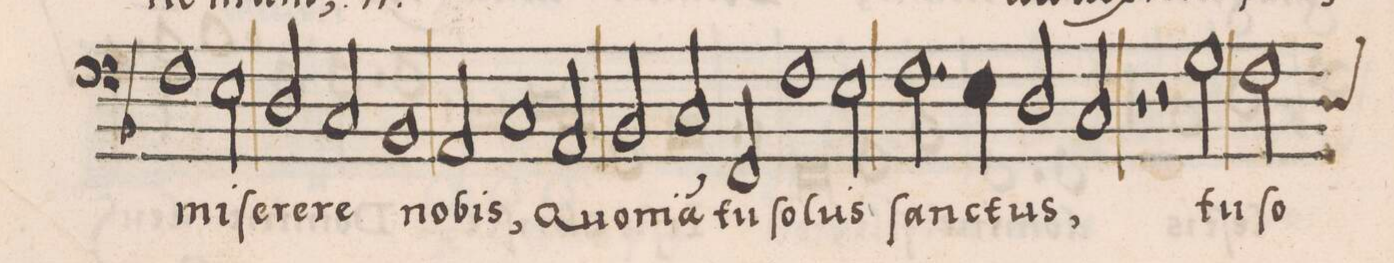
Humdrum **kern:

**kern	**text
*I"BASSVS	*
*clefF4	*
*k[b-]	*
*met(C|)	*
*M2/1	*
1F	mi-
2E\	-ſe-
=77	=77
2D/	-re-
2C/	-re
1BB-	no-
=78	=78
2AA/	-bis,
1C	Quo-
2AA/	.
=79	=79
2BB-/	-ni-
2C/	-a(m)
2FF/	tu
1F	ſo-
=80	=80
2E\	-lus
2.F\	ſanc-
4E\	-tus,
=81	=81
2D/	.
2C/	.
1r	.
=82	=82
2r	.
2G\	tu
*custos:D	*
2F\	ſo-
*-	*-
